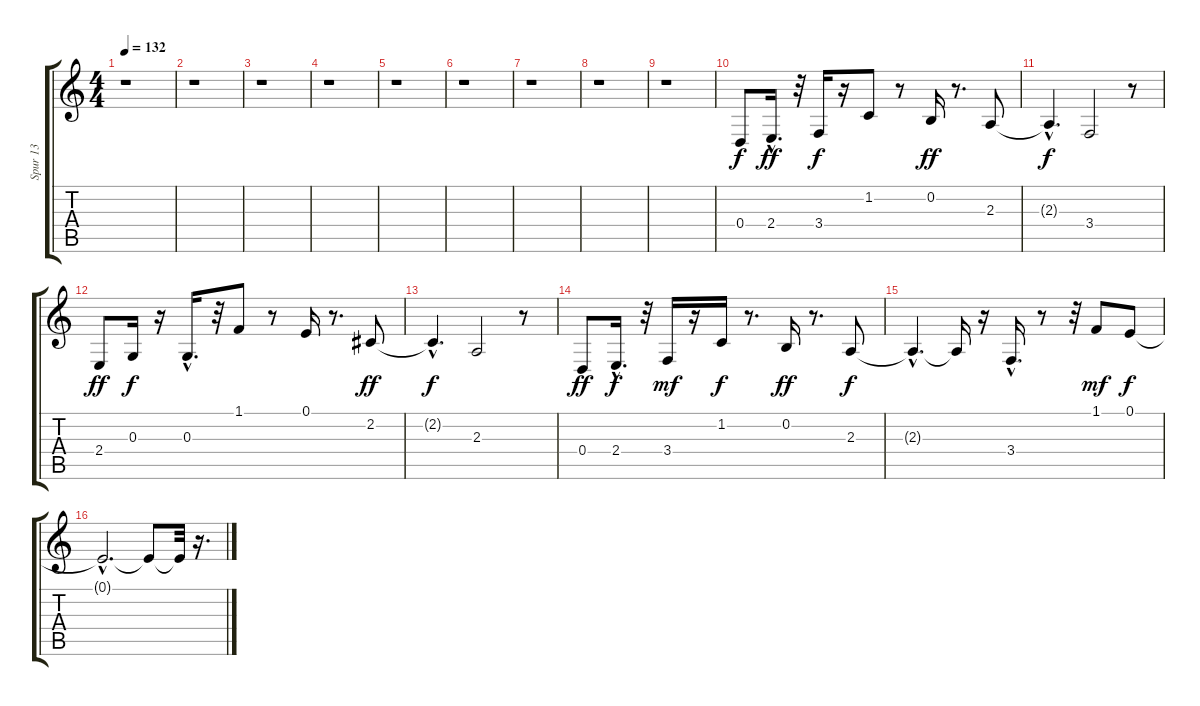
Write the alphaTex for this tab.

\track ("Spur 13" "Spur 13") {instrument baritonesax}
\staff {score tabs}
\tuning (E4 B3 G3 D3 A2 E2) {hide}
\ts (4 4)
\tempo 132
\clef g2
\ks c
r.1{dy f instrument baritonesax} |
r.1 |
r.1 |
r.1 |
r.1 |
r.1 |
r.1 |
r.1 |
r.1 |
0.4.8 2.4{hac}.16{d dy ff} r.32 3.4.16{dy f} r.16 1.2.8 r.8 0.2.16{dy ff} r.8{d} 2.3.8 |
2.3{hac t}.4{d dy f} 3.4.2 r.8 |
2.4.8{dy ff} 0.3.16{dy f} r.16 0.3{hac}.16{d} r.32 1.1.8 r.8 0.1.16 r.8{d} 2.2.8{dy ff} |
2.2{hac t}.4{d dy f} 2.3.2 r.8 |
0.4.8{dy ff} 2.4{hac}.16{d dy f} r.32 3.4.16{dy mf} r.16 1.2.16{dy f} r.8{d} 0.2.16{dy ff} r.8{d} 2.3.8{dy f} |
2.3{hac t}.4{d} 2.3{t}.16 r.16 3.4{hac}.16{d} r.8 r.32 1.1.8{dy mf} 0.1.8{dy f} |
0.1{hac t}.2{d} 0.1{t}.8 0.1{t}.32 r.16{d}
